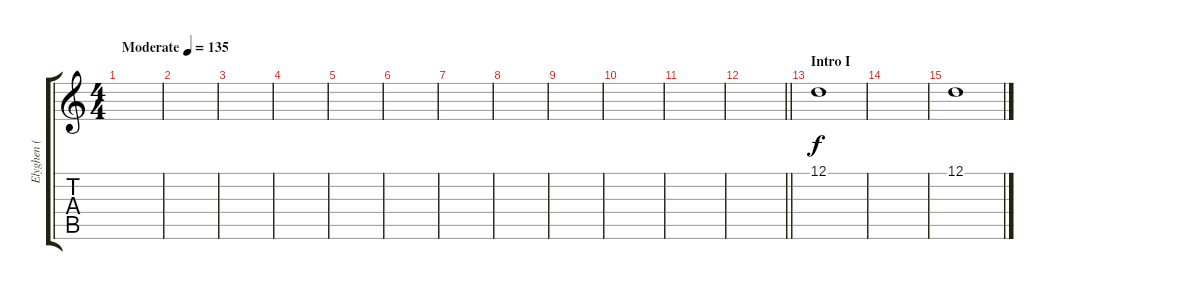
\track ("Elyghen ( Keyboards )" "Elyghen ( ") {instrument fx4atmosphere}
\staff {score tabs}
\tuning (D4 A3 F3 C3 G2 D2) {hide}
\ts (4 4)
\tempo (135 "Moderate")
\clef g2
\ks c
|
|
|
|
|
|
|
|
|
|
|
\barLineRight lightlight
|
\section ("" "Intro I")
12.1.1{volume 13} |
|
12.1.1
